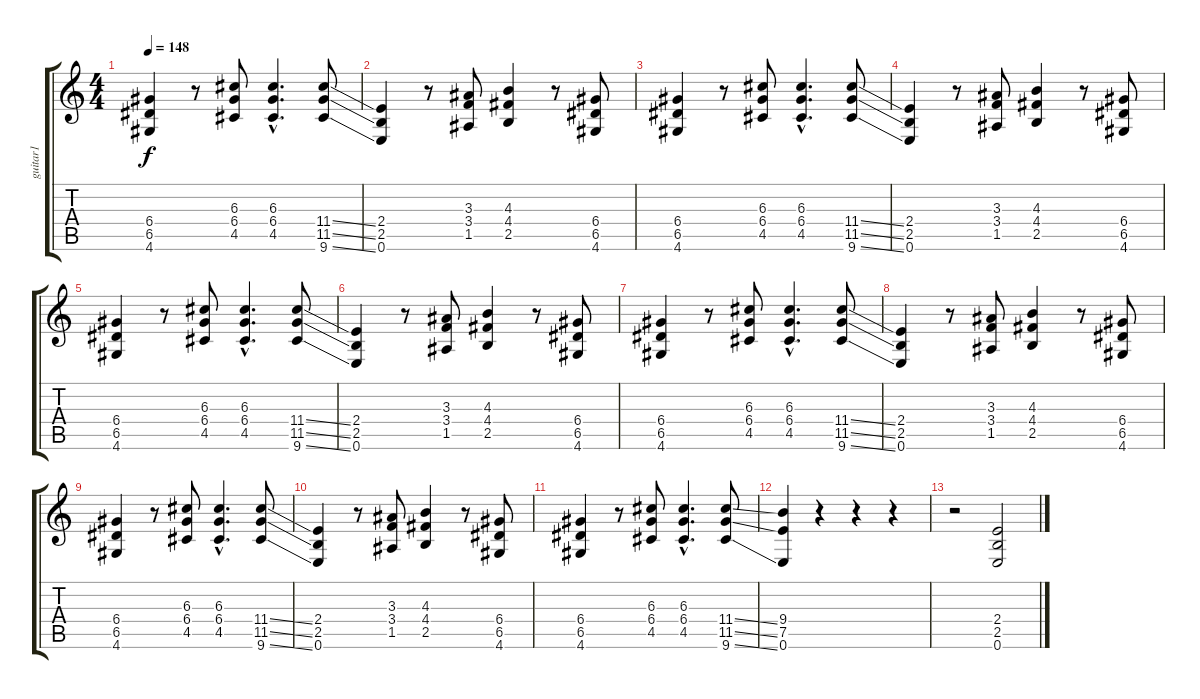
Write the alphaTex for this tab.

\track ("guitar1" "guitar1") {instrument distortionguitar}
\staff {score tabs}
\tuning (E4 B3 G3 D3 A2 E2) {hide}
\ts (4 4)
\tempo 148
\clef g2
\ks c
(6.4 6.5 4.6).4{dy f} r.8 (6.3 6.4 4.5).8 (6.3{hac} 6.4{hac} 4.5{hac}).4{d} (11.4{ss} 11.5{ss} 9.6{ss}).8 |
(2.4 2.5 0.6).4 r.8 (3.3 3.4 1.5).8 (4.3 4.4 2.5).4 r.8 (6.4 6.5 4.6).8 |
(6.4 6.5 4.6).4 r.8 (6.3 6.4 4.5).8 (6.3{hac} 6.4{hac} 4.5{hac}).4{d} (11.4{ss} 11.5{ss} 9.6{ss}).8 |
(2.4 2.5 0.6).4 r.8 (3.3 3.4 1.5).8 (4.3 4.4 2.5).4 r.8 (6.4 6.5 4.6).8 |
(6.4 6.5 4.6).4 r.8 (6.3 6.4 4.5).8 (6.3{hac} 6.4{hac} 4.5{hac}).4{d} (11.4{ss} 11.5{ss} 9.6{ss}).8 |
(2.4 2.5 0.6).4 r.8 (3.3 3.4 1.5).8 (4.3 4.4 2.5).4 r.8 (6.4 6.5 4.6).8 |
(6.4 6.5 4.6).4 r.8 (6.3 6.4 4.5).8 (6.3{hac} 6.4{hac} 4.5{hac}).4{d} (11.4{ss} 11.5{ss} 9.6{ss}).8 |
(2.4 2.5 0.6).4 r.8 (3.3 3.4 1.5).8 (4.3 4.4 2.5).4 r.8 (6.4 6.5 4.6).8 |
(6.4 6.5 4.6).4 r.8 (6.3 6.4 4.5).8 (6.3{hac} 6.4{hac} 4.5{hac}).4{d} (11.4{ss} 11.5{ss} 9.6{ss}).8 |
(2.4 2.5 0.6).4 r.8 (3.3 3.4 1.5).8 (4.3 4.4 2.5).4 r.8 (6.4 6.5 4.6).8 |
(6.4 6.5 4.6).4 r.8 (6.3 6.4 4.5).8 (6.3{hac} 6.4{hac} 4.5{hac}).4{d} (11.4{ss} 11.5{ss} 9.6{ss}).8 |
(9.4 7.5 0.6).4 r.4 r.4 r.4 |
r.2 (2.4 2.5 0.6).2
